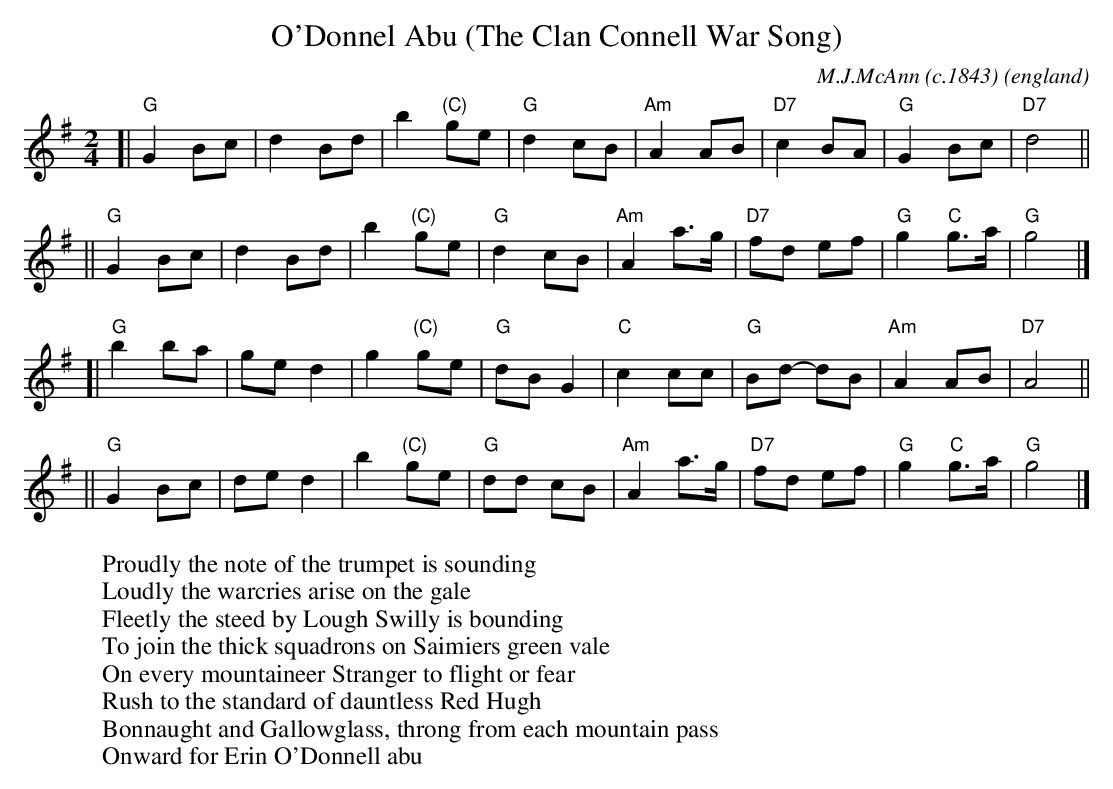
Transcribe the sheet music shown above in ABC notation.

X:1
T: O'Donnel Abu (The Clan Connell War Song)
O:england
C: M.J.McAnn (c.1843)
M: 2/4
W:Proudly the note of the trumpet is sounding
W:Loudly the warcries arise on the gale
W:Fleetly the steed by Lough Swilly is bounding
W:To join the thick squadrons on Saimiers green vale
W:On every mountaineer Stranger to flight or fear
W:Rush to the standard of dauntless Red Hugh
W:Bonnaught and Gallowglass, throng from each mountain pass
W:Onward for Erin O'Donnell abu
L: 1/8
K: G
[| "G"G2 Bc | d2 Bd | b2 "(C)"ge | "G"d2 cB | "Am"A2 AB | "D7"c2 BA | "G"G2 Bc | "D7"d4 ||
|| "G"G2 Bc | d2 Bd | b2 "(C)"ge | "G"d2 cB | "Am"A2 a>g | "D7"fd ef | "G"g2 "C"g>a | "G"g4 |]
[| "G"b2 ba | ge d2 | g2 "(C)"ge | "G"dB G2 | "C"c2 cc | "G"Bd- dB | "Am"A2 AB | "D7"A4 ||
|| "G"G2 Bc | de d2 | b2 "(C)"ge | "G"dd cB | "Am"A2 a>g | "D7"fd ef | "G"g2 "C"g>a | "G"g4 |]
